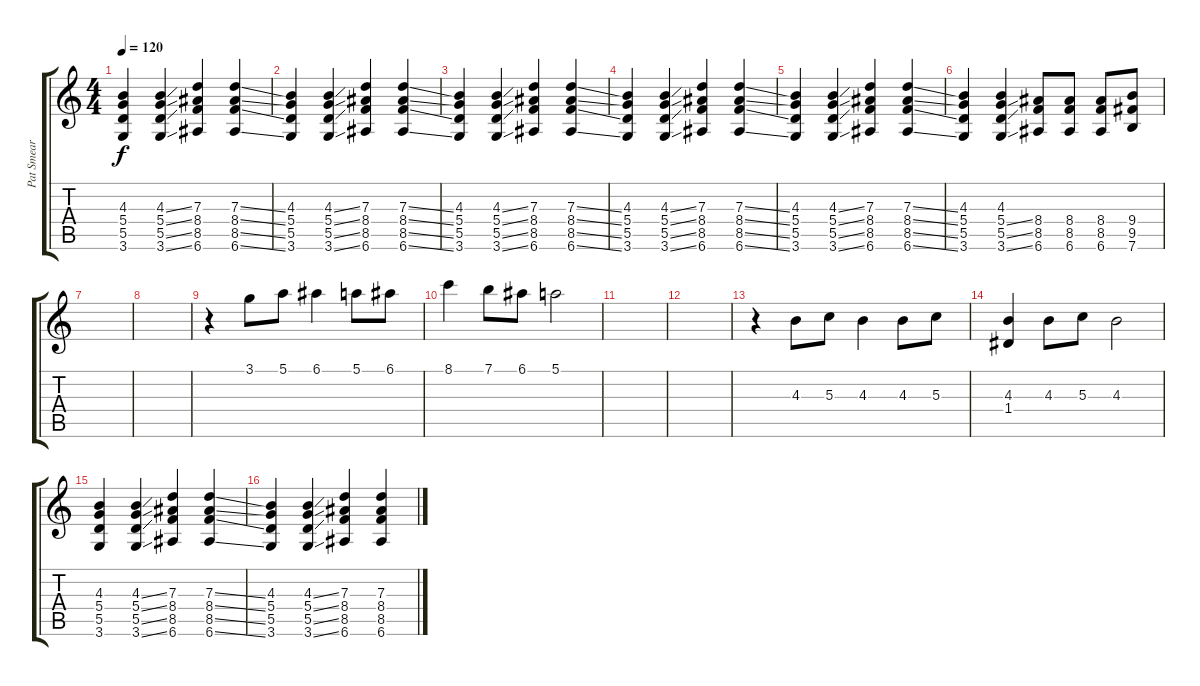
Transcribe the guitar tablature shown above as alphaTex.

\track ("Pat Smear (Guitare)" "Pat Smear ") {instrument distortionguitar}
\staff {score tabs}
\tuning (E4 B3 G3 D3 A2 E2) {hide}
\ts (4 4)
\tempo 120
\clef g2
\ks c
(4.3 5.4 5.5 3.6).4{dy f} (4.3{ss} 5.4{ss} 5.5{ss} 3.6{ss}).4 (7.3 8.4 8.5 6.6).4 (7.3{ss} 8.4{ss} 8.5{ss} 6.6{ss}).4 |
(4.3 5.4 5.5 3.6).4 (4.3{ss} 5.4{ss} 5.5{ss} 3.6{ss}).4 (7.3 8.4 8.5 6.6).4 (7.3{ss} 8.4{ss} 8.5{ss} 6.6{ss}).4 |
(4.3 5.4 5.5 3.6).4 (4.3{ss} 5.4{ss} 5.5{ss} 3.6{ss}).4 (7.3 8.4 8.5 6.6).4 (7.3{ss} 8.4{ss} 8.5{ss} 6.6{ss}).4 |
(4.3 5.4 5.5 3.6).4 (4.3{ss} 5.4{ss} 5.5{ss} 3.6{ss}).4 (7.3 8.4 8.5 6.6).4 (7.3{ss} 8.4{ss} 8.5{ss} 6.6{ss}).4 |
(4.3 5.4 5.5 3.6).4 (4.3{ss} 5.4{ss} 5.5{ss} 3.6{ss}).4 (7.3 8.4 8.5 6.6).4 (7.3{ss} 8.4{ss} 8.5{ss} 6.6{ss}).4 |
(4.3 5.4 5.5 3.6).4 (4.3 5.4{ss} 5.5{ss} 3.6{ss}).4 (8.4 8.5 6.6).8 (8.4 8.5 6.6).8 (8.4 8.5 6.6).8 (9.4 9.5 7.6).8 |
|
|
r.4 3.1.8{instrument electricguitarclean} 5.1.8 6.1.4 5.1.8 6.1.8 |
8.1.4 7.1.8 6.1.8 5.1.2 |
|
|
r.4 4.3.8 5.3.8 4.3.4 4.3.8 5.3.8 |
(4.3 1.4).4 4.3.8 5.3.8 4.3.2 |
(4.3 5.4 5.5 3.6).4{volume 12 instrument distortionguitar} (4.3{ss} 5.4{ss} 5.5{ss} 3.6{ss}).4 (7.3 8.4 8.5 6.6).4 (7.3{ss} 8.4{ss} 8.5{ss} 6.6{ss}).4 |
(4.3 5.4 5.5 3.6).4 (4.3{ss} 5.4{ss} 5.5{ss} 3.6{ss}).4 (7.3 8.4 8.5 6.6).4 (7.3{ss} 8.4{ss} 8.5{ss} 6.6{ss}).4
